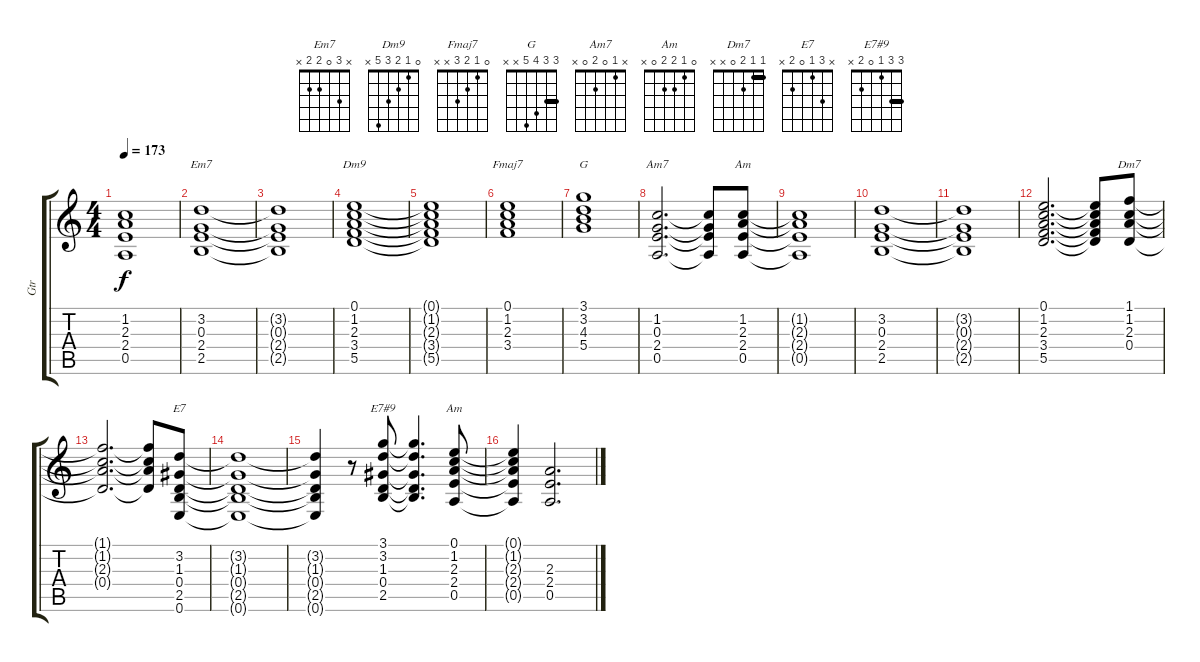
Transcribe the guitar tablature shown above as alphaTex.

\track ("Gtr" "Gtr") {instrument overdrivenguitar}
\staff {score tabs}
\tuning (E4 B3 G3 D3 A2 E2) {hide}
\chord ("Em7" x 3 0 2 2 x)
\chord ("Dm9" 0 1 2 3 5 x)
\chord ("Fmaj7" 0 1 2 3 x x)
\chord ("G" 3 3 4 5 x x) {barre 3}
\chord ("Am7" x 1 0 2 0 x)
\chord ("Am" x 1 2 2 0 x)
\chord ("Dm7" 1 1 2 0 x x) {barre 1}
\chord ("E7" x 3 1 0 2 x)
\chord ("E7#9" 3 3 1 0 2 x) {barre 3}
\chord ("Am" 0 1 2 2 0 x)
\ts (4 4)
\tempo 173
\clef g2
\ks c
(1.2{t} 2.3{t} 2.4{t} 0.5{t}).1{dy f} |
(3.2 0.3 2.4 2.5).1{ch "Em7"} |
(3.2{t} 0.3{t} 2.4{t} 2.5{t}).1 |
(0.1 1.2 2.3 3.4 5.5).1{ch "Dm9"} |
(0.1{t} 1.2{t} 2.3{t} 3.4{t} 5.5{t}).1 |
(0.1 1.2 2.3 3.4).1{ch "Fmaj7"} |
(3.1 3.2 4.3 5.4).1{ch "G"} |
(1.2 0.3 2.4 0.5).2{d ch "Am7"} (1.2{t} 0.3{t} 2.4{t} 0.5{t}).8 (1.2 2.3 2.4 0.5).8{ch "Am"} |
(1.2{t} 2.3{t} 2.4{t} 0.5{t}).1 |
(3.2 0.3 2.4 2.5).1 |
(3.2{t} 0.3{t} 2.4{t} 2.5{t}).1 |
(0.1 1.2 2.3 3.4 5.5).2{d} (0.1{t} 1.2{t} 2.3{t} 3.4{t} 5.5{t}).8 (1.1 1.2 2.3 0.4).8{ch "Dm7"} |
(1.1{t} 1.2{t} 2.3{t} 0.4{t}).2{d} (1.1{t} 1.2{t} 2.3{t} 0.4{t}).8 (3.2 1.3 0.4 2.5 0.6).8{ch "E7"} |
(3.2{t} 1.3{t} 0.4{t} 2.5{t} 0.6{t}).1 |
(3.2{t} 1.3{t} 0.4{t} 2.5{t} 0.6{t}).4 r.8 (3.1 3.2 1.3 0.4 2.5).8{ch "E7#9"} (3.1{t} 3.2{t} 1.3{t} 0.4{t} 2.5{t}).4{d} (0.1 1.2 2.3 2.4 0.5).8{ch "Am"} |
(0.1{t} 1.2{t} 2.3{t} 2.4{t} 0.5{t}).4 (2.3 2.4 0.5).2{d}
